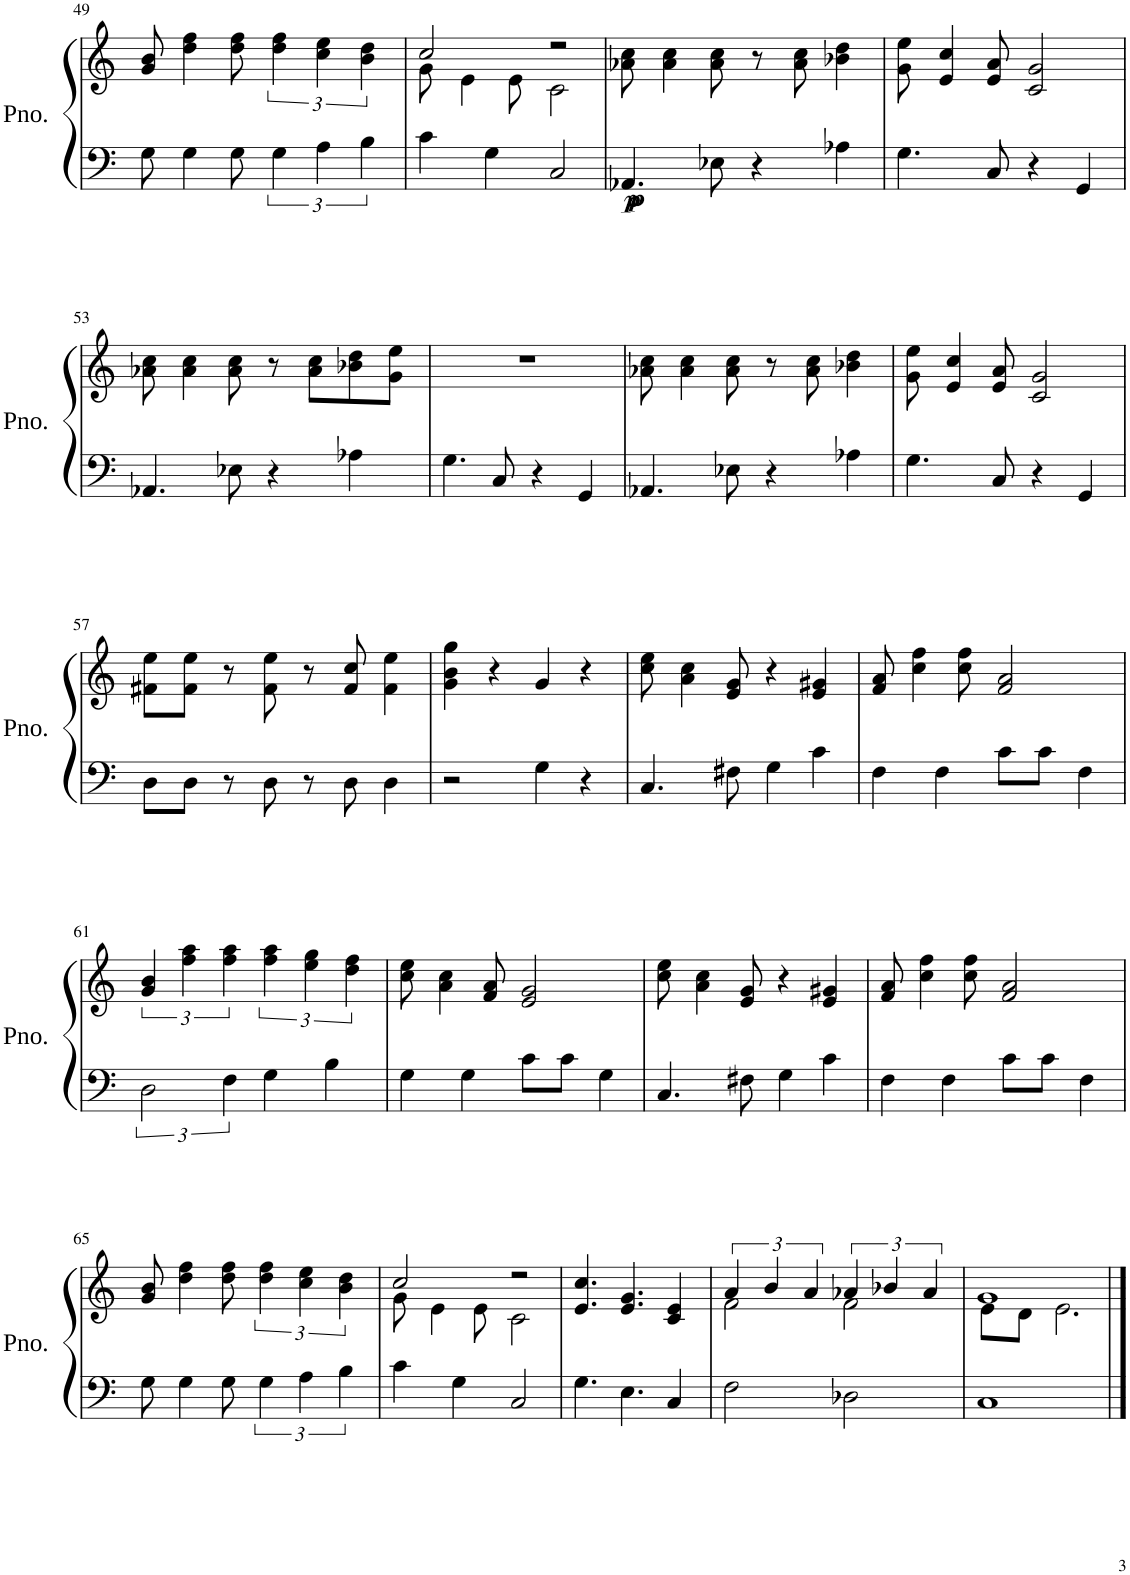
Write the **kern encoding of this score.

**kern	**kern	**dynam
*part1	*part1	*part1
*staff2	*staff1	*staff1/2
*I"Piano	*	*
*I'Pno.	*	*
!!LO:PB:g=z
*clefF4	*clefG2	*
*k[]	*k[]	*
*M4/4	*M4/4	*
=49	=49	=49
8G\	8g/ 8b/	.
4G\	4dd\ 4ff\	.
8G\	8dd\ 8ff\	.
6G\	6dd\ 6ff\	.
6A\	6cc\ 6ee\	.
6B\	6b\ 6dd\	.
=50	=50	=50
*	*^	*
4c\	2cc/	8g\	.
.	.	4e\	.
4G\	.	.	.
.	.	8e\	.
2C/	2r	2c\	.
=51	=51	=51	=51
!	!	!	!LO:DY:b=2
!	!	!	!LO:DY:n=1:b=2
*	*v	*v	*
4.AA-X/	8a-X\ 8cc\	p p
.	4a-\ 4cc\	.
8E-X\	8a-\ 8cc\	.
4r	8r	.
.	8a-\ 8cc\	.
4A-X\	4b-X\ 4dd\	.
=52	=52	=52
4.G\	8g\ 8ee\	.
.	4e/ 4cc/	.
8C/	8e/ 8a/	.
4r	2c/ 2g/	.
4GG/	.	.
!!LO:LB:g=z
=53	=53	=53
4.AA-X/	8a-X\ 8cc\	.
.	4a-\ 4cc\	.
8E-X\	8a-\ 8cc\	.
4r	8r	.
.	8a-\ 8cc\L	.
4A-X\	8b-X\ 8dd\	.
.	8g\ 8ee\J	.
=54	=54	=54
4.G\	1r	.
8C/	.	.
4r	.	.
4GG/	.	.
=55	=55	=55
4.AA-X/	8a-X\ 8cc\	.
.	4a-\ 4cc\	.
8E-X\	8a-\ 8cc\	.
4r	8r	.
.	8a-\ 8cc\	.
4A-X\	4b-X\ 4dd\	.
=56	=56	=56
4.G\	8g\ 8ee\	.
.	4e/ 4cc/	.
8C/	8e/ 8a/	.
4r	2c/ 2g/	.
4GG/	.	.
!!LO:LB:g=z
=57	=57	=57
8D\L	8f#X\ 8ee\L	.
8D\J	8f#\ 8ee\J	.
8r	8r	.
8D\	8f#\ 8ee\	.
8r	8r	.
8D\	8f#/ 8cc/	.
4D\	4f#\ 4ee\	.
=58	=58	=58
2r	4g\ 4b\ 4gg\	.
.	4r	.
4G\	4g/	.
4r	4r	.
=59	=59	=59
4.C/	8cc\ 8ee\	.
.	4a\ 4cc\	.
8F#X\	8e/ 8g/	.
4G\	4r	.
4c\	4e/ 4g#X/	.
=60	=60	=60
4F\	8f/ 8a/	.
.	4cc\ 4ff\	.
4F\	.	.
.	8cc\ 8ff\	.
8c\L	2f/ 2a/	.
8c\J	.	.
4F\	.	.
!!LO:LB:g=z
=61	=61	=61
3D\	6g/ 6b/	.
.	6ff\ 6aa\	.
6F\	6ff\ 6aa\	.
4G\	6ff\ 6aa\	.
.	6ee\ 6gg\	.
4B\	.	.
.	6dd\ 6ff\	.
=62	=62	=62
4G\	8cc\ 8ee\	.
.	4a\ 4cc\	.
4G\	.	.
.	8f/ 8a/	.
8c\L	2e/ 2g/	.
8c\J	.	.
4G\	.	.
=63	=63	=63
4.C/	8cc\ 8ee\	.
.	4a\ 4cc\	.
8F#X\	8e/ 8g/	.
4G\	4r	.
4c\	4e/ 4g#X/	.
=64	=64	=64
4F\	8f/ 8a/	.
.	4cc\ 4ff\	.
4F\	.	.
.	8cc\ 8ff\	.
8c\L	2f/ 2a/	.
8c\J	.	.
4F\	.	.
!!LO:LB:g=z
=65	=65	=65
8G\	8g/ 8b/	.
4G\	4dd\ 4ff\	.
8G\	8dd\ 8ff\	.
6G\	6dd\ 6ff\	.
6A\	6cc\ 6ee\	.
6B\	6b\ 6dd\	.
=66	=66	=66
*	*^	*
4c\	2cc/	8g\	.
.	.	4e\	.
4G\	.	.	.
.	.	8e\	.
2C/	2r	2c\	.
*	*v	*v	*
=67	=67	=67
4.G\	4.e/ 4.cc/	.
4.E\	4.e/ 4.g/	.
4C/	4c/ 4e/	.
=68	=68	=68
*	*^	*
2F\	6a/	2f\	.
.	6b/	.	.
.	6a/	.	.
2D-X\	6a-X/	2f\	.
.	6b-X/	.	.
.	6a-/	.	.
=69	=69	=69	=69
1C	1g	8e\L	.
.	.	8d\J	.
.	.	2.e\	.
*	*v	*v	*
==	==	==
*-	*-	*-
